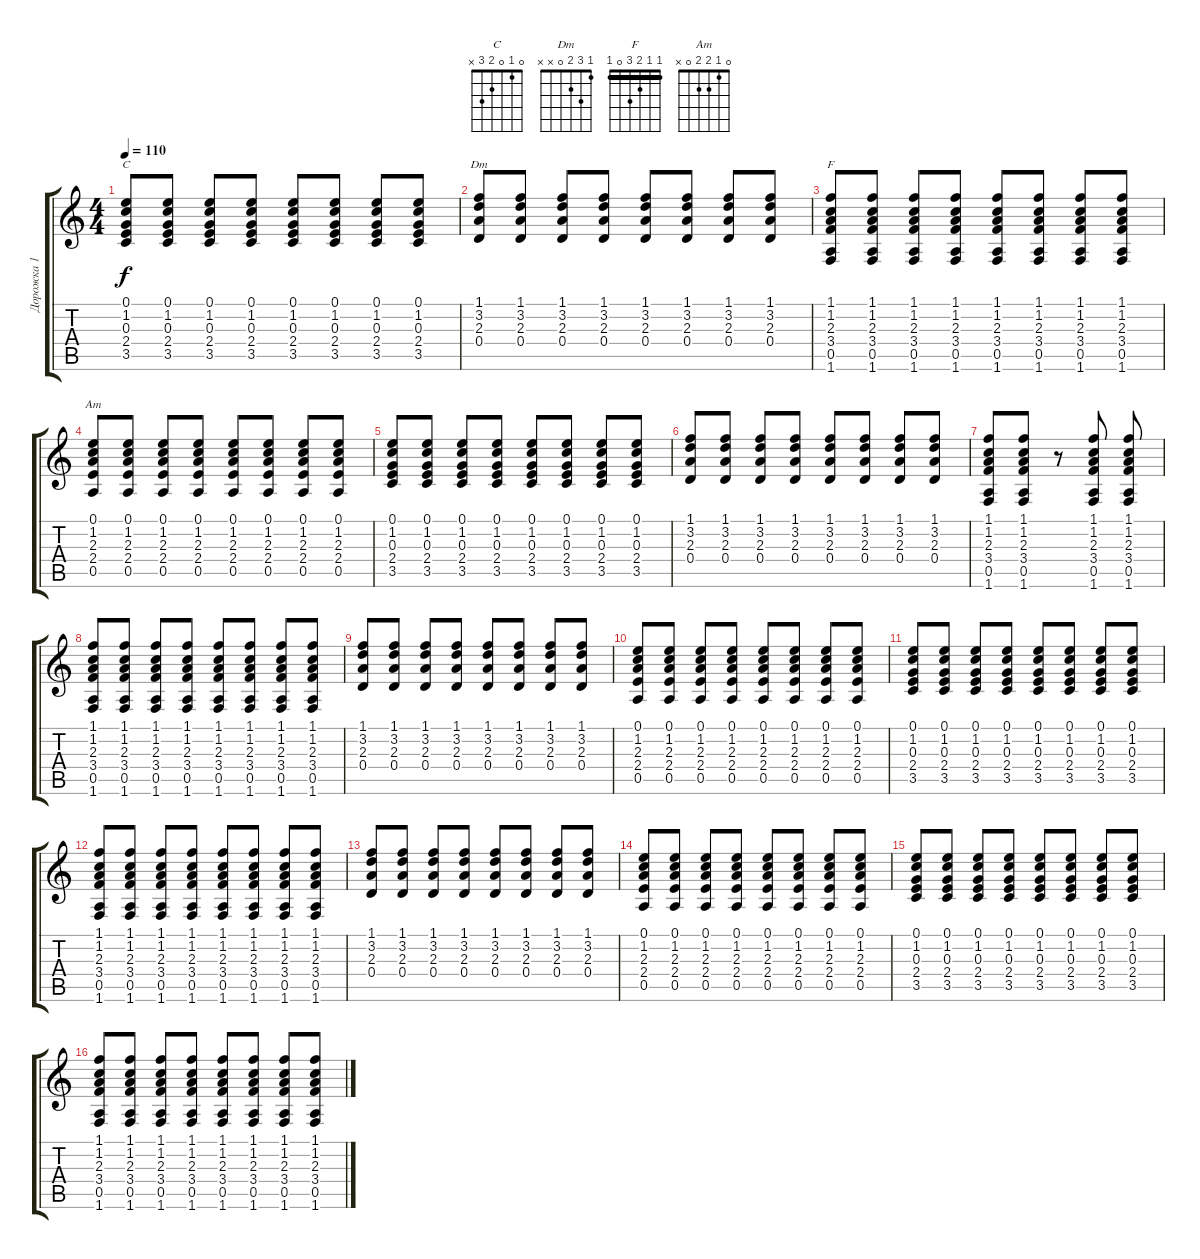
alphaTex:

\track ("Дорожка 1" "Дорожка 1") {instrument acousticguitarsteel}
\staff {score tabs}
\tuning (E4 B3 G3 D3 A2 E2) {hide}
\chord ("C" 0 1 0 2 3 x)
\chord ("Dm" 1 3 2 0 x x)
\chord ("F" 1 1 2 3 0 1) {barre 1}
\chord ("Am" 0 1 2 2 0 x)
\ts (4 4)
\tempo 110
\clef g2
\ks c
(0.1 1.2 0.3 2.4 3.5).8{ch "C" dy f} (0.1 1.2 0.3 2.4 3.5).8 (0.1 1.2 0.3 2.4 3.5).8 (0.1 1.2 0.3 2.4 3.5).8 (0.1 1.2 0.3 2.4 3.5).8 (0.1 1.2 0.3 2.4 3.5).8 (0.1 1.2 0.3 2.4 3.5).8 (0.1 1.2 0.3 2.4 3.5).8 |
(1.1 3.2 2.3 0.4).8{ch "Dm"} (1.1 3.2 2.3 0.4).8 (1.1 3.2 2.3 0.4).8 (1.1 3.2 2.3 0.4).8 (1.1 3.2 2.3 0.4).8 (1.1 3.2 2.3 0.4).8 (1.1 3.2 2.3 0.4).8 (1.1 3.2 2.3 0.4).8 |
(1.1 1.2 2.3 3.4 0.5 1.6).8{ch "F"} (1.1 1.2 2.3 3.4 0.5 1.6).8 (1.1 1.2 2.3 3.4 0.5 1.6).8 (1.1 1.2 2.3 3.4 0.5 1.6).8 (1.1 1.2 2.3 3.4 0.5 1.6).8 (1.1 1.2 2.3 3.4 0.5 1.6).8 (1.1 1.2 2.3 3.4 0.5 1.6).8 (1.1 1.2 2.3 3.4 0.5 1.6).8 |
(0.1 1.2 2.3 2.4 0.5).8{ch "Am"} (0.1 1.2 2.3 2.4 0.5).8 (0.1 1.2 2.3 2.4 0.5).8 (0.1 1.2 2.3 2.4 0.5).8 (0.1 1.2 2.3 2.4 0.5).8 (0.1 1.2 2.3 2.4 0.5).8 (0.1 1.2 2.3 2.4 0.5).8 (0.1 1.2 2.3 2.4 0.5).8 |
(0.1 1.2 0.3 2.4 3.5).8 (0.1 1.2 0.3 2.4 3.5).8 (0.1 1.2 0.3 2.4 3.5).8 (0.1 1.2 0.3 2.4 3.5).8 (0.1 1.2 0.3 2.4 3.5).8 (0.1 1.2 0.3 2.4 3.5).8 (0.1 1.2 0.3 2.4 3.5).8 (0.1 1.2 0.3 2.4 3.5).8 |
(1.1 3.2 2.3 0.4).8 (1.1 3.2 2.3 0.4).8 (1.1 3.2 2.3 0.4).8 (1.1 3.2 2.3 0.4).8 (1.1 3.2 2.3 0.4).8 (1.1 3.2 2.3 0.4).8 (1.1 3.2 2.3 0.4).8 (1.1 3.2 2.3 0.4).8 |
(1.1 1.2 2.3 3.4 0.5 1.6).8 (1.1 1.2 2.3 3.4 0.5 1.6).8 r.8 (1.1 1.2 2.3 3.4 0.5 1.6).8 (1.1 1.2 2.3 3.4 0.5 1.6).8 |
(1.1 1.2 2.3 3.4 0.5 1.6).8 (1.1 1.2 2.3 3.4 0.5 1.6).8 (1.1 1.2 2.3 3.4 0.5 1.6).8 (1.1 1.2 2.3 3.4 0.5 1.6).8 (1.1 1.2 2.3 3.4 0.5 1.6).8 (1.1 1.2 2.3 3.4 0.5 1.6).8 (1.1 1.2 2.3 3.4 0.5 1.6).8 (1.1 1.2 2.3 3.4 0.5 1.6).8 |
(1.1 3.2 2.3 0.4).8 (1.1 3.2 2.3 0.4).8 (1.1 3.2 2.3 0.4).8 (1.1 3.2 2.3 0.4).8 (1.1 3.2 2.3 0.4).8 (1.1 3.2 2.3 0.4).8 (1.1 3.2 2.3 0.4).8 (1.1 3.2 2.3 0.4).8 |
(0.1 1.2 2.3 2.4 0.5).8 (0.1 1.2 2.3 2.4 0.5).8 (0.1 1.2 2.3 2.4 0.5).8 (0.1 1.2 2.3 2.4 0.5).8 (0.1 1.2 2.3 2.4 0.5).8 (0.1 1.2 2.3 2.4 0.5).8 (0.1 1.2 2.3 2.4 0.5).8 (0.1 1.2 2.3 2.4 0.5).8 |
(0.1 1.2 0.3 2.4 3.5).8 (0.1 1.2 0.3 2.4 3.5).8 (0.1 1.2 0.3 2.4 3.5).8 (0.1 1.2 0.3 2.4 3.5).8 (0.1 1.2 0.3 2.4 3.5).8 (0.1 1.2 0.3 2.4 3.5).8 (0.1 1.2 0.3 2.4 3.5).8 (0.1 1.2 0.3 2.4 3.5).8 |
(1.1 1.2 2.3 3.4 0.5 1.6).8 (1.1 1.2 2.3 3.4 0.5 1.6).8 (1.1 1.2 2.3 3.4 0.5 1.6).8 (1.1 1.2 2.3 3.4 0.5 1.6).8 (1.1 1.2 2.3 3.4 0.5 1.6).8 (1.1 1.2 2.3 3.4 0.5 1.6).8 (1.1 1.2 2.3 3.4 0.5 1.6).8 (1.1 1.2 2.3 3.4 0.5 1.6).8 |
(1.1 3.2 2.3 0.4).8 (1.1 3.2 2.3 0.4).8 (1.1 3.2 2.3 0.4).8 (1.1 3.2 2.3 0.4).8 (1.1 3.2 2.3 0.4).8 (1.1 3.2 2.3 0.4).8 (1.1 3.2 2.3 0.4).8 (1.1 3.2 2.3 0.4).8 |
(0.1 1.2 2.3 2.4 0.5).8 (0.1 1.2 2.3 2.4 0.5).8 (0.1 1.2 2.3 2.4 0.5).8 (0.1 1.2 2.3 2.4 0.5).8 (0.1 1.2 2.3 2.4 0.5).8 (0.1 1.2 2.3 2.4 0.5).8 (0.1 1.2 2.3 2.4 0.5).8 (0.1 1.2 2.3 2.4 0.5).8 |
(0.1 1.2 0.3 2.4 3.5).8 (0.1 1.2 0.3 2.4 3.5).8 (0.1 1.2 0.3 2.4 3.5).8 (0.1 1.2 0.3 2.4 3.5).8 (0.1 1.2 0.3 2.4 3.5).8 (0.1 1.2 0.3 2.4 3.5).8 (0.1 1.2 0.3 2.4 3.5).8 (0.1 1.2 0.3 2.4 3.5).8 |
(1.1 1.2 2.3 3.4 0.5 1.6).8 (1.1 1.2 2.3 3.4 0.5 1.6).8 (1.1 1.2 2.3 3.4 0.5 1.6).8 (1.1 1.2 2.3 3.4 0.5 1.6).8 (1.1 1.2 2.3 3.4 0.5 1.6).8 (1.1 1.2 2.3 3.4 0.5 1.6).8 (1.1 1.2 2.3 3.4 0.5 1.6).8 (1.1 1.2 2.3 3.4 0.5 1.6).8
